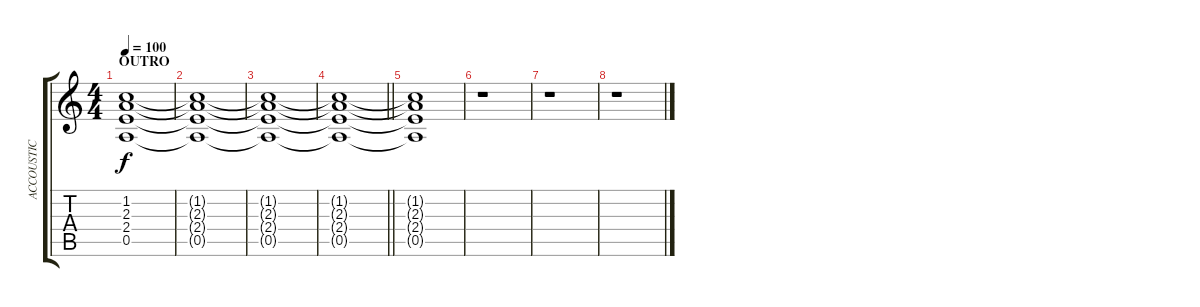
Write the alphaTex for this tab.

\track ("ACCOUSTIC GUITAR" "ACCOUSTIC ") {instrument acousticguitarsteel bank 255}
\staff {score tabs}
\tuning (E4 B3 G3 D3 A2 E2) {hide}
\ts (4 4)
\section ("" "OUTRO")
\tempo 100
\clef g2
\ks c
(1.2 2.3 2.4 0.5).1{dy f} |
(1.2{t} 2.3{t} 2.4{t} 0.5{t}).1 |
(1.2{t} 2.3{t} 2.4{t} 0.5{t}).1 |
\barLineRight lightlight
(1.2{t} 2.3{t} 2.4{t} 0.5{t}).1 |
(1.2{t} 2.3{t} 2.4{t} 0.5{t}).1 |
r.1 |
r.1 |
r.1
